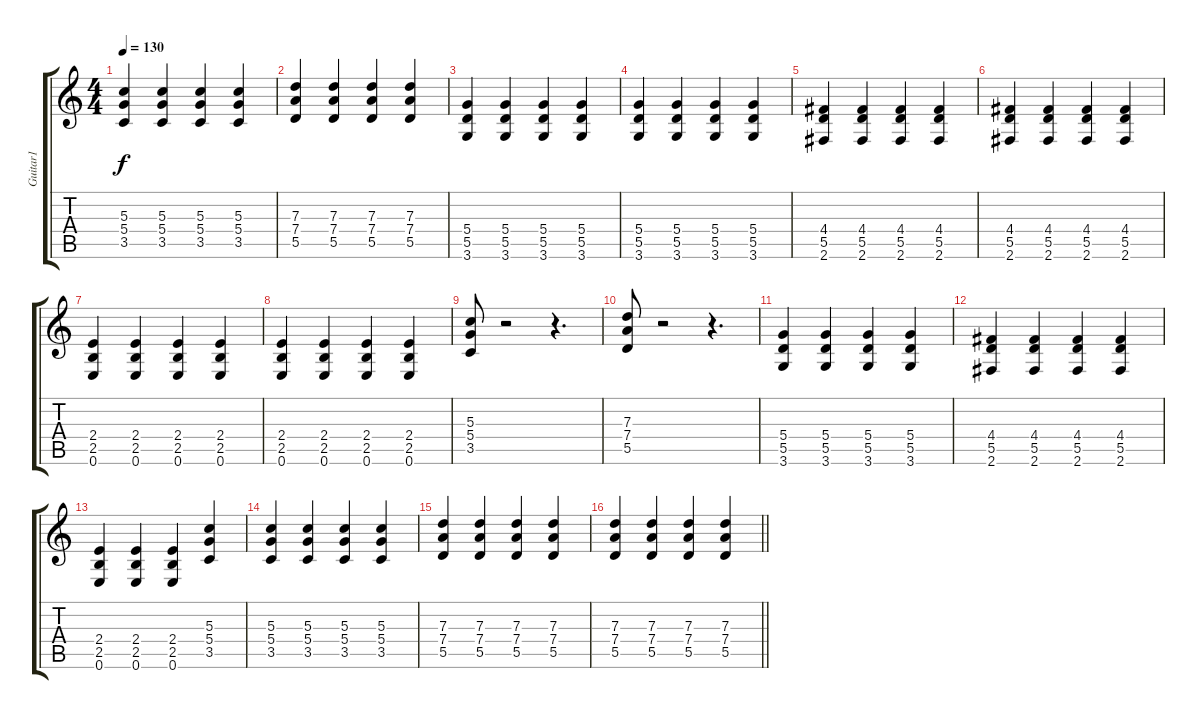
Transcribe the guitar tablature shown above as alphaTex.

\track ("Guitar1" "Guitar1") {instrument acousticguitarnylon}
\staff {score tabs}
\tuning (E4 B3 G3 D3 A2 E2) {hide}
\ts (4 4)
\tempo 130
\clef g2
\ks c
(5.3 5.4 3.5).4{dy f} (5.3 5.4 3.5).4 (5.3 5.4 3.5).4 (5.3 5.4 3.5).4 |
(7.3 7.4 5.5).4 (7.3 7.4 5.5).4 (7.3 7.4 5.5).4 (7.3 7.4 5.5).4 |
(5.4 5.5 3.6).4 (5.4 5.5 3.6).4 (5.4 5.5 3.6).4 (5.4 5.5 3.6).4 |
(5.4 5.5 3.6).4 (5.4 5.5 3.6).4 (5.4 5.5 3.6).4 (5.4 5.5 3.6).4 |
(4.4 5.5 2.6).4 (4.4 5.5 2.6).4 (4.4 5.5 2.6).4 (4.4 5.5 2.6).4 |
(4.4 5.5 2.6).4 (4.4 5.5 2.6).4 (4.4 5.5 2.6).4 (4.4 5.5 2.6).4 |
(2.4 2.5 0.6).4 (2.4 2.5 0.6).4 (2.4 2.5 0.6).4 (2.4 2.5 0.6).4 |
(2.4 2.5 0.6).4 (2.4 2.5 0.6).4 (2.4 2.5 0.6).4 (2.4 2.5 0.6).4 |
(5.3 5.4 3.5).8 r.2 r.4{d} |
(7.3 7.4 5.5).8 r.2 r.4{d} |
(5.4 5.5 3.6).4 (5.4 5.5 3.6).4 (5.4 5.5 3.6).4 (5.4 5.5 3.6).4 |
(4.4 5.5 2.6).4 (4.4 5.5 2.6).4 (4.4 5.5 2.6).4 (4.4 5.5 2.6).4 |
(2.4 2.5 0.6).4 (2.4 2.5 0.6).4 (2.4 2.5 0.6).4 (5.3 5.4 3.5).4 |
(5.3 5.4 3.5).4 (5.3 5.4 3.5).4 (5.3 5.4 3.5).4 (5.3 5.4 3.5).4 |
(7.3 7.4 5.5).4 (7.3 7.4 5.5).4 (7.3 7.4 5.5).4 (7.3 7.4 5.5).4 |
\barLineRight lightlight
(7.3 7.4 5.5).4 (7.3 7.4 5.5).4 (7.3 7.4 5.5).4 (7.3 7.4 5.5).4
